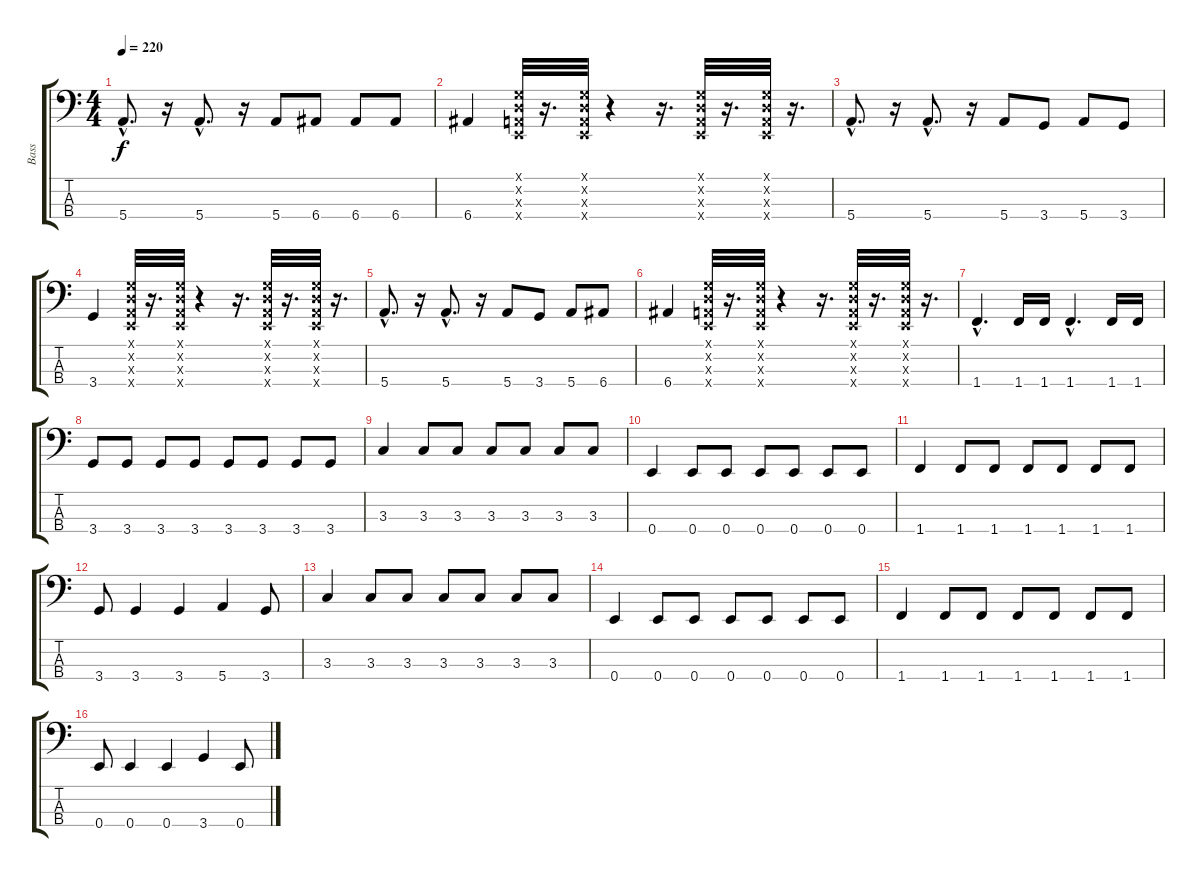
\track ("Bass" "Bass") {instrument electricbassfinger}
\staff {score tabs}
\tuning (G2 D2 A1 E1) {hide}
\ts (4 4)
\tempo 220
\clef f4
\ks c
5.4{hac}.8{d dy f} r.16 5.4{hac}.8{d} r.16 5.4.8 6.4.8 6.4.8 6.4.8 |
6.4.4 (0.1{x} 0.2{x} 0.3{x} 0.4{x}).32 r.16{d} (0.1{x} 0.2{x} 0.3{x} 0.4{x}).32 r.4 r.16{d} (0.1{x} 0.2{x} 0.3{x} 0.4{x}).32 r.16{d} (0.1{x} 0.2{x} 0.3{x} 0.4{x}).32 r.16{d} |
5.4{hac}.8{d} r.16 5.4{hac}.8{d} r.16 5.4.8 3.4.8 5.4.8 3.4.8 |
3.4.4 (0.1{x} 0.2{x} 0.3{x} 0.4{x}).32 r.16{d} (0.1{x} 0.2{x} 0.3{x} 0.4{x}).32 r.4 r.16{d} (0.1{x} 0.2{x} 0.3{x} 0.4{x}).32 r.16{d} (0.1{x} 0.2{x} 0.3{x} 0.4{x}).32 r.16{d} |
5.4{hac}.8{d} r.16 5.4{hac}.8{d} r.16 5.4.8 3.4.8 5.4.8 6.4.8 |
6.4.4 (0.1{x} 0.2{x} 0.3{x} 0.4{x}).32 r.16{d} (0.1{x} 0.2{x} 0.3{x} 0.4{x}).32 r.4 r.16{d} (0.1{x} 0.2{x} 0.3{x} 0.4{x}).32 r.16{d} (0.1{x} 0.2{x} 0.3{x} 0.4{x}).32 r.16{d} |
1.4{hac}.4{d} 1.4.16 1.4.16 1.4{hac}.4{d} 1.4.16 1.4.16 |
3.4.8 3.4.8 3.4.8 3.4.8 3.4.8 3.4.8 3.4.8 3.4.8 |
3.3.4 3.3.8 3.3.8 3.3.8 3.3.8 3.3.8 3.3.8 |
0.4.4 0.4.8 0.4.8 0.4.8 0.4.8 0.4.8 0.4.8 |
1.4.4 1.4.8 1.4.8 1.4.8 1.4.8 1.4.8 1.4.8 |
3.4.8 3.4.4 3.4.4 5.4.4 3.4.8 |
3.3.4 3.3.8 3.3.8 3.3.8 3.3.8 3.3.8 3.3.8 |
0.4.4 0.4.8 0.4.8 0.4.8 0.4.8 0.4.8 0.4.8 |
1.4.4 1.4.8 1.4.8 1.4.8 1.4.8 1.4.8 1.4.8 |
0.4.8 0.4.4 0.4.4 3.4.4 0.4.8
